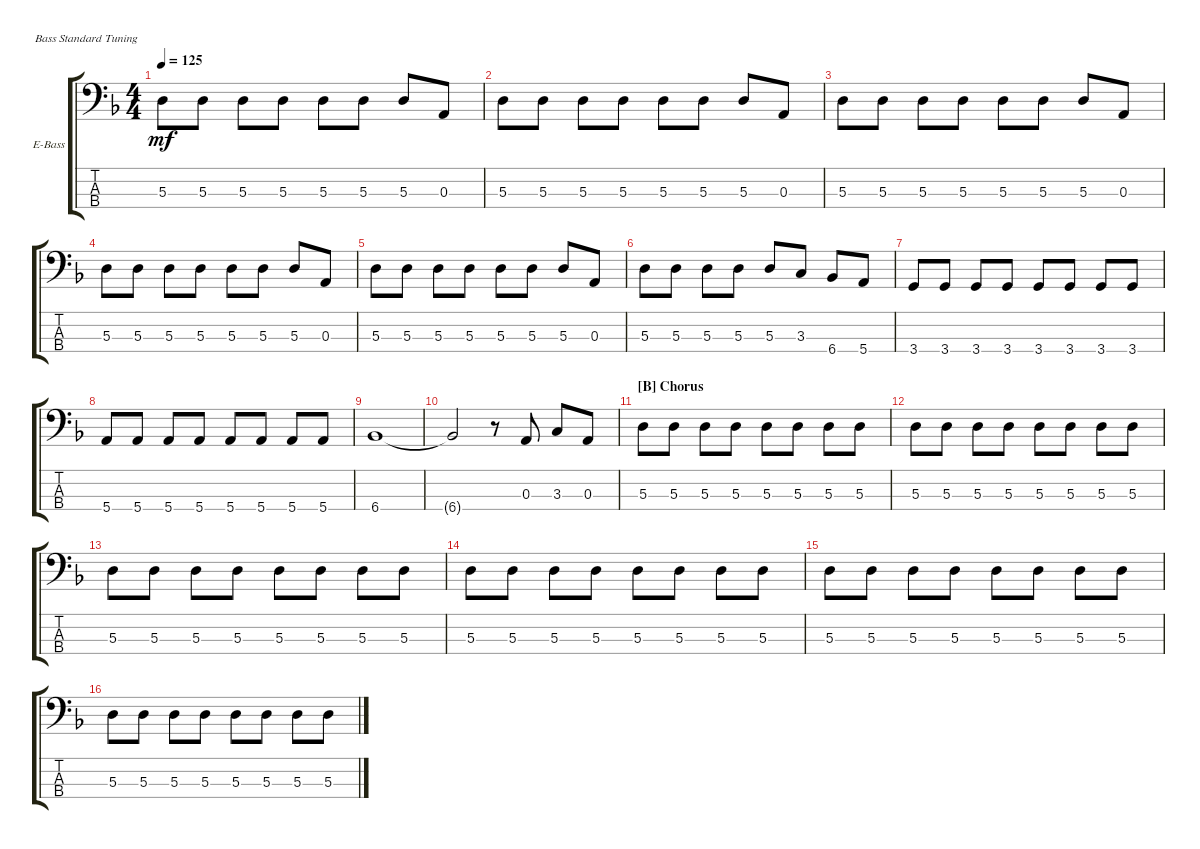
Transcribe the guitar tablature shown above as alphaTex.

\defaultSystemsLayout 4
\bracketExtendMode groupsimilarinstruments
\firstSystemTrackNameOrientation horizontal
\otherSystemsTrackNameOrientation horizontal
\track ("Electric Bass" "E-Bass") {instrument electricbassfinger}
\staff {score tabs}
\tuning (G2 D2 A1 E1)
\ts (4 4)
\tempo 125
\clef f4
\ks f
5.3.8{dy mf} 5.3.8 5.3.8 5.3.8 5.3.8 5.3.8 5.3.8 0.3.8 |
5.3.8 5.3.8 5.3.8 5.3.8 5.3.8 5.3.8 5.3.8 0.3.8 |
5.3.8 5.3.8 5.3.8 5.3.8 5.3.8 5.3.8 5.3.8 0.3.8 |
5.3.8 5.3.8 5.3.8 5.3.8 5.3.8 5.3.8 5.3.8 0.3.8 |
5.3.8 5.3.8 5.3.8 5.3.8 5.3.8 5.3.8 5.3.8 0.3.8 |
5.3.8 5.3.8 5.3.8 5.3.8 5.3.8 3.3.8 6.4.8 5.4.8 |
3.4.8 3.4.8 3.4.8 3.4.8 3.4.8 3.4.8 3.4.8 3.4.8 |
5.4.8 5.4.8 5.4.8 5.4.8 5.4.8 5.4.8 5.4.8 5.4.8 |
6.4.1 |
6.4{t}.2 r.8 0.3.8 3.3.8 0.3.8 |
\section ("B" "Chorus")
5.3.8 5.3.8 5.3.8 5.3.8 5.3.8 5.3.8 5.3.8 5.3.8 |
5.3.8 5.3.8 5.3.8 5.3.8 5.3.8 5.3.8 5.3.8 5.3.8 |
5.3.8 5.3.8 5.3.8 5.3.8 5.3.8 5.3.8 5.3.8 5.3.8 |
5.3.8 5.3.8 5.3.8 5.3.8 5.3.8 5.3.8 5.3.8 5.3.8 |
5.3.8 5.3.8 5.3.8 5.3.8 5.3.8 5.3.8 5.3.8 5.3.8 |
5.3.8 5.3.8 5.3.8 5.3.8 5.3.8 5.3.8 5.3.8 5.3.8
